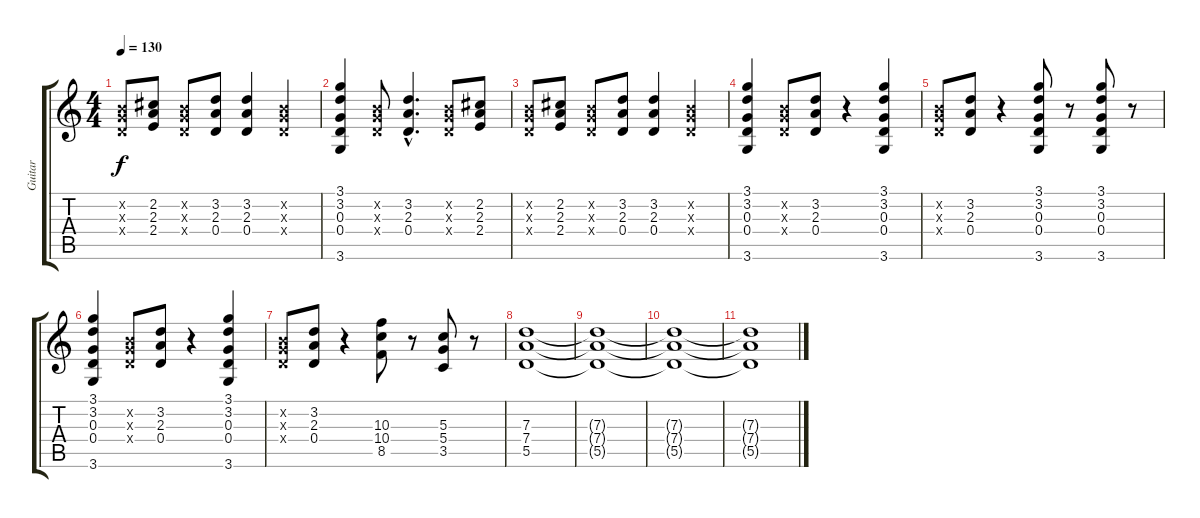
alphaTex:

\track ("Guitar" "Guitar") {instrument overdrivenguitar}
\staff {score tabs}
\tuning (E4 B3 G3 D3 A2 E2) {hide}
\ts (4 4)
\tempo 130
\clef g2
\ks c
(0.2{x} 0.3{x} 0.4{x}).8{dy f} (2.2 2.3 2.4).8 (0.2{x} 0.3{x} 0.4{x}).8 (3.2 2.3 0.4).8 (3.2 2.3 0.4).4 (0.2{x} 0.3{x} 0.4{x}).4 |
(3.1 3.2 0.3 0.4 3.6).4 (0.2{x} 0.3{x} 0.4{x}).8 (3.2{hac} 2.3{hac} 0.4{hac}).4{d} (0.2{x} 0.3{x} 0.4{x}).8 (2.2 2.3 2.4).8 |
(0.2{x} 0.3{x} 0.4{x}).8 (2.2 2.3 2.4).8 (0.2{x} 0.3{x} 0.4{x}).8 (3.2 2.3 0.4).8 (3.2 2.3 0.4).4 (0.2{x} 0.3{x} 0.4{x}).4 |
(3.1 3.2 0.3 0.4 3.6).4 (0.2{x} 0.3{x} 0.4{x}).8 (3.2 2.3 0.4).8 r.4 (3.1 3.2 0.3 0.4 3.6).4 |
(0.2{x} 0.3{x} 0.4{x}).8 (3.2 2.3 0.4).8 r.4 (3.1 3.2 0.3 0.4 3.6).8 r.8 (3.1 3.2 0.3 0.4 3.6).8 r.8 |
(3.1 3.2 0.3 0.4 3.6).4 (0.2{x} 0.3{x} 0.4{x}).8 (3.2 2.3 0.4).8 r.4 (3.1 3.2 0.3 0.4 3.6).4 |
(0.2{x} 0.3{x} 0.4{x}).8 (3.2 2.3 0.4).8 r.4 (10.3 10.4 8.5).8 r.8 (5.3 5.4 3.5).8 r.8 |
(7.3 7.4 5.5).1 |
(7.3{t} 7.4{t} 5.5{t}).1 |
(7.3{t} 7.4{t} 5.5{t}).1 |
(7.3{t} 7.4{t} 5.5{t}).1
